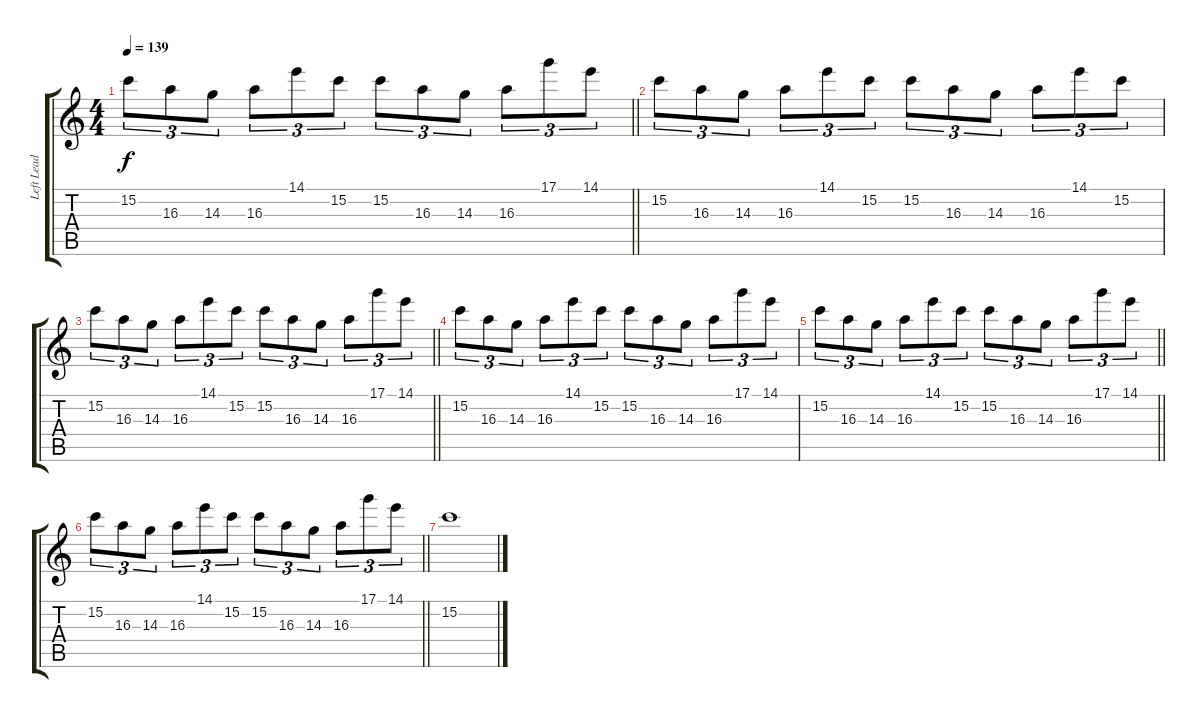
\track ("Left Lead 1" "Left Lead ") {instrument distortionguitar}
\staff {score tabs}
\tuning (D4 A3 F3 C3 G2 C2) {hide}
\ts (4 4)
\tempo 139
\clef g2
\barLineRight lightlight
\ks c
15.2.8{tu (3 2) dy f} 16.3.8{tu (3 2)} 14.3.8{tu (3 2)} 16.3.8{tu (3 2)} 14.1.8{tu (3 2)} 15.2.8{tu (3 2)} 15.2.8{tu (3 2)} 16.3.8{tu (3 2)} 14.3.8{tu (3 2)} 16.3.8{tu (3 2)} 17.1.8{tu (3 2)} 14.1.8{tu (3 2)} |
15.2.8{tu (3 2)} 16.3.8{tu (3 2)} 14.3.8{tu (3 2)} 16.3.8{tu (3 2)} 14.1.8{tu (3 2)} 15.2.8{tu (3 2)} 15.2.8{tu (3 2)} 16.3.8{tu (3 2)} 14.3.8{tu (3 2)} 16.3.8{tu (3 2)} 14.1.8{tu (3 2)} 15.2.8{tu (3 2)} |
\barLineRight lightlight
15.2.8{tu (3 2)} 16.3.8{tu (3 2)} 14.3.8{tu (3 2)} 16.3.8{tu (3 2)} 14.1.8{tu (3 2)} 15.2.8{tu (3 2)} 15.2.8{tu (3 2)} 16.3.8{tu (3 2)} 14.3.8{tu (3 2)} 16.3.8{tu (3 2)} 17.1.8{tu (3 2)} 14.1.8{tu (3 2)} |
\section ("" "")
15.2.8{tu (3 2)} 16.3.8{tu (3 2)} 14.3.8{tu (3 2)} 16.3.8{tu (3 2)} 14.1.8{tu (3 2)} 15.2.8{tu (3 2)} 15.2.8{tu (3 2)} 16.3.8{tu (3 2)} 14.3.8{tu (3 2)} 16.3.8{tu (3 2)} 17.1.8{tu (3 2)} 14.1.8{tu (3 2)} |
\barLineRight lightlight
15.2.8{tu (3 2)} 16.3.8{tu (3 2)} 14.3.8{tu (3 2)} 16.3.8{tu (3 2)} 14.1.8{tu (3 2)} 15.2.8{tu (3 2)} 15.2.8{tu (3 2)} 16.3.8{tu (3 2)} 14.3.8{tu (3 2)} 16.3.8{tu (3 2)} 17.1.8{tu (3 2)} 14.1.8{tu (3 2)} |
\section ("" "")
\barLineRight lightlight
15.2.8{tu (3 2)} 16.3.8{tu (3 2)} 14.3.8{tu (3 2)} 16.3.8{tu (3 2)} 14.1.8{tu (3 2)} 15.2.8{tu (3 2)} 15.2.8{tu (3 2)} 16.3.8{tu (3 2)} 14.3.8{tu (3 2)} 16.3.8{tu (3 2)} 17.1.8{tu (3 2)} 14.1.8{tu (3 2)} |
15.2.1
